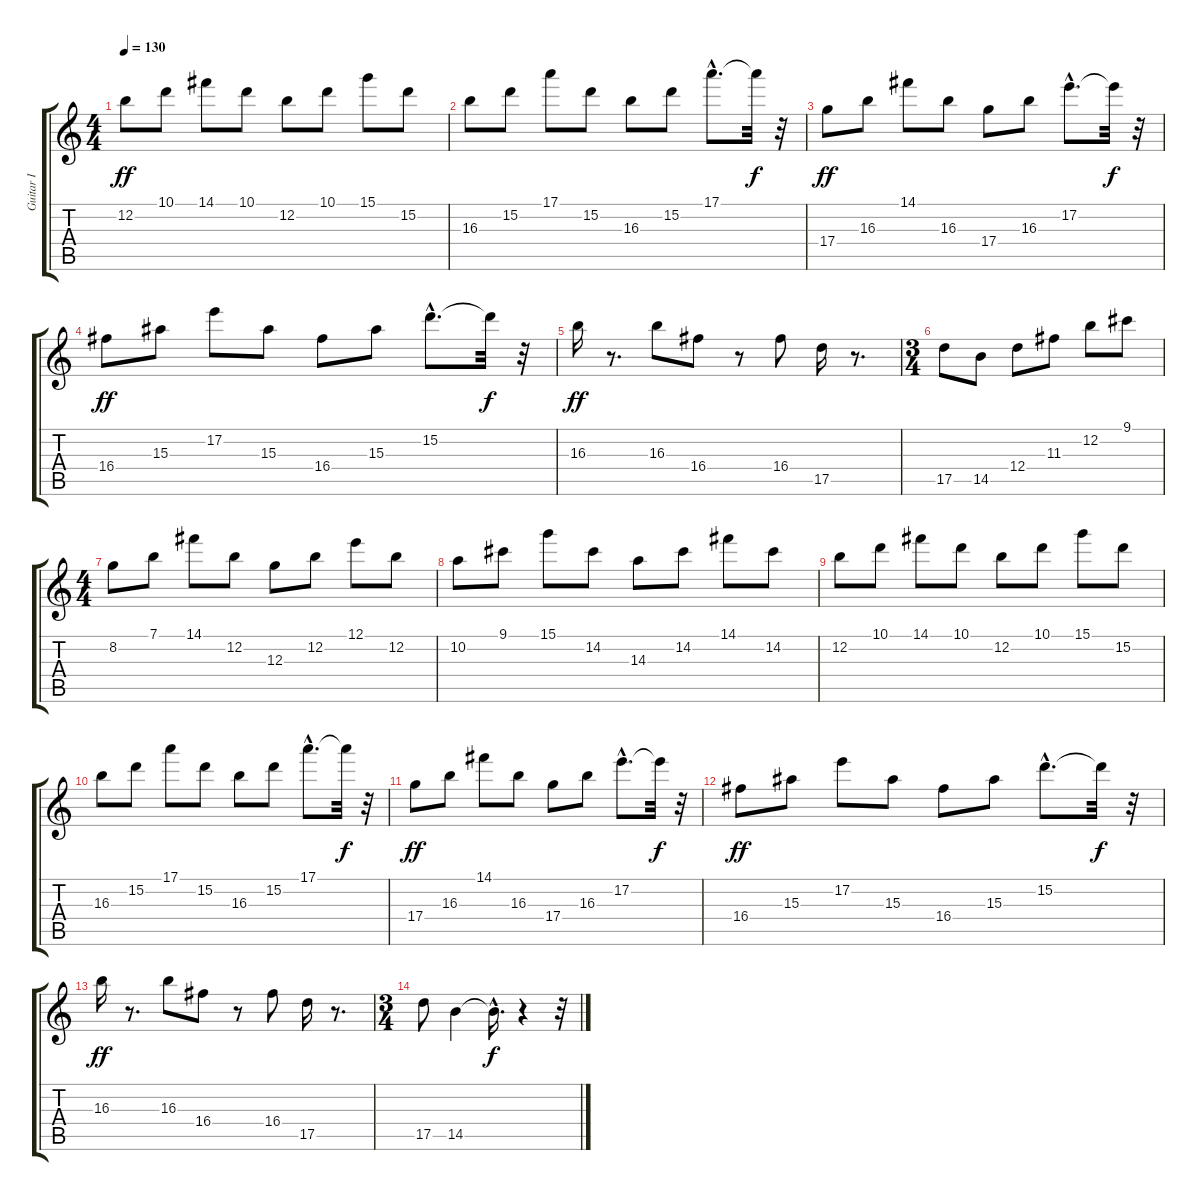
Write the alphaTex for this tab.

\track ("Guitar I" "Guitar I") {instrument electricguitarclean}
\staff {score tabs}
\tuning (E4 B3 G3 D3 A2 E2) {hide}
\ts (4 4)
\tempo 130
\clef g2
\ks c
12.2.8{dy ff} 10.1.8 14.1.8 10.1.8 12.2.8 10.1.8 15.1.8 15.2.8 |
16.3.8 15.2.8 17.1.8 15.2.8 16.3.8 15.2.8 17.1{hac}.8{d} 17.1{t}.32{dy f} r.32 |
17.4.8{dy ff} 16.3.8 14.1.8 16.3.8 17.4.8 16.3.8 17.2{hac}.8{d} 17.2{t}.32{dy f} r.32 |
16.4.8{dy ff} 15.3.8 17.2.8 15.3.8 16.4.8 15.3.8 15.2{hac}.8{d} 15.2{t}.32{dy f} r.32 |
16.3.16{dy ff} r.8{d} 16.3.8 16.4.8 r.8 16.4.8 17.5.16 r.8{d} |
\ts (3 4)
17.5.8 14.5.8 12.4.8 11.3.8 12.2.8 9.1.8 |
\ts (4 4)
8.2.8 7.1.8 14.1.8 12.2.8 12.3.8 12.2.8 12.1.8 12.2.8 |
10.2.8 9.1.8 15.1.8 14.2.8 14.3.8 14.2.8 14.1.8 14.2.8 |
12.2.8 10.1.8 14.1.8 10.1.8 12.2.8 10.1.8 15.1.8 15.2.8 |
16.3.8 15.2.8 17.1.8 15.2.8 16.3.8 15.2.8 17.1{hac}.8{d} 17.1{t}.32{dy f} r.32 |
17.4.8{dy ff} 16.3.8 14.1.8 16.3.8 17.4.8 16.3.8 17.2{hac}.8{d} 17.2{t}.32{dy f} r.32 |
16.4.8{dy ff} 15.3.8 17.2.8 15.3.8 16.4.8 15.3.8 15.2{hac}.8{d} 15.2{t}.32{dy f} r.32 |
16.3.16{dy ff} r.8{d} 16.3.8 16.4.8 r.8 16.4.8 17.5.16 r.8{d} |
\ts (3 4)
17.5.8 14.5.4 14.5{hac t}.16{d dy f} r.4 r.32
